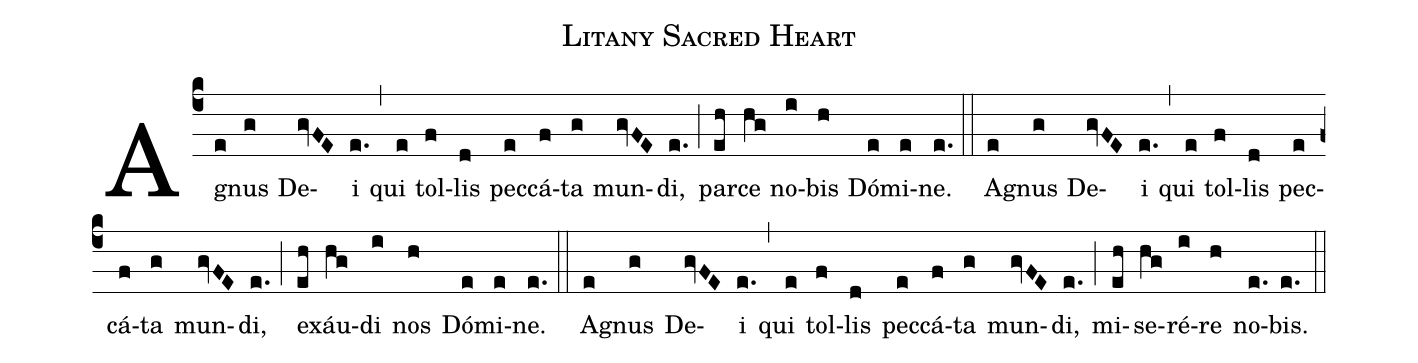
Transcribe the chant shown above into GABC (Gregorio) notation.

name: Litany Sacred Heart;
%%
(c4) Ag(e)nus(g) De(gvFE)i(e.) (,)
qui(e) tol(f)lis(d) pec(e)cá(f)ta(g) mun(gvFE)di,(e.) (;)
par(eh)ce(hg) no(i)bis(h) Dó(e)mi(e)ne.(e.) (::)
Ag(e)nus(g) De(gvFE)i(e.) (,)
qui(e) tol(f)lis(d) pec(e)cá(f)ta(g) mun(gvFE)di,(e.) (;)
ex(eh)áu(hg)di(i) nos(h) Dó(e)mi(e)ne.(e.) (::)
Ag(e)nus(g) De(gvFE)i(e.) (,)
qui(e) tol(f)lis(d) pec(e)cá(f)ta(g) mun(gvFE)di,(e.) (;)
mi(eh)se(hg)ré(i)re(h) no(e.)bis.(e.) (::)
